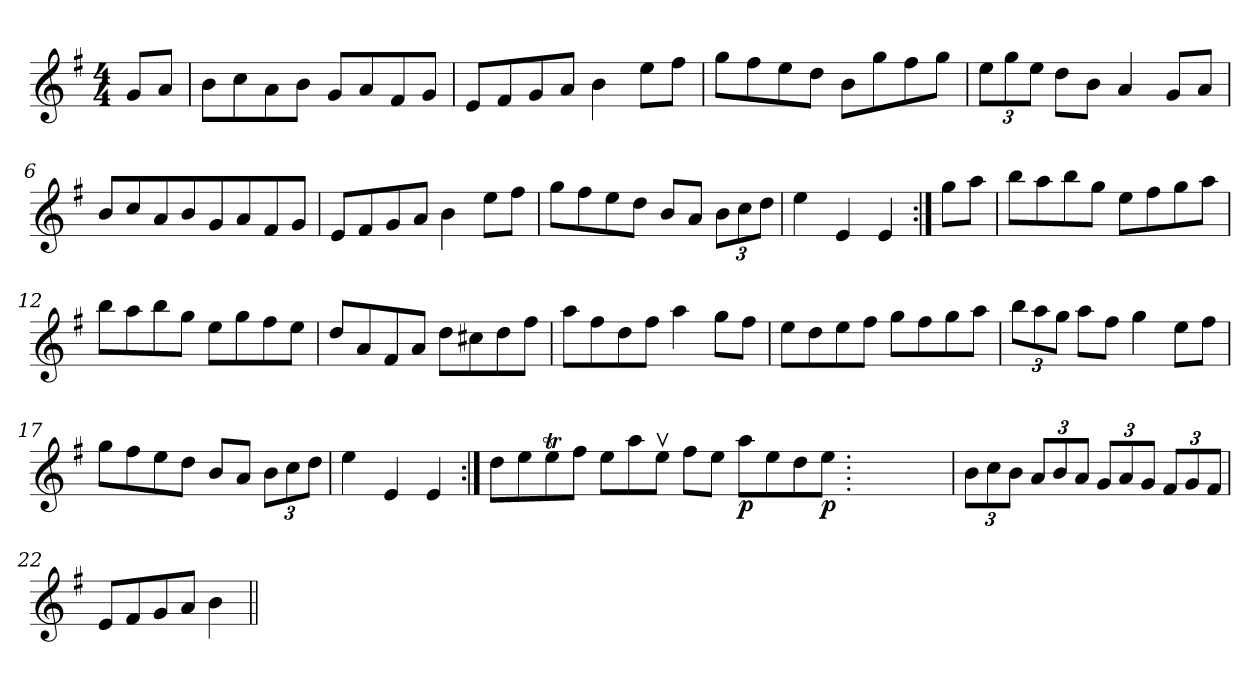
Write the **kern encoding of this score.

**kern	**dynam
*part1	*part1
*staff1	*staff1
*clefG2	*
*k[f#]	*
*G:	*
*M4/4	*
=1	=1
8g/L	.
8a/J	.
=2	=2
8b\L	.
8cc\	.
8a\	.
8b\J	.
8g/L	.
8a/	.
8f#/	.
8g/J	.
=3	=3
8e/L	.
8f#/	.
8g/	.
8a/J	.
4b\	.
8ee\L	.
8ff#\J	.
=4	=4
8gg\L	.
8ff#\	.
8ee\	.
8dd\J	.
8b\L	.
8gg\	.
8ff#\	.
8gg\J	.
=5	=5
*Xbrackettup	*
12ee\L	.
12gg\	.
12ee\J	.
8dd\L	.
8b\J	.
4a/	.
8g/L	.
8a/J	.
=6	=6
8b/L	.
8cc/	.
8a/	.
8b/	.
8g/	.
8a/	.
8f#/	.
8g/J	.
!!LO:LB:g=z
=7	=7
8e/L	.
8f#/	.
8g/	.
8a/J	.
4b\	.
8ee\L	.
8ff#\J	.
=8	=8
8gg\L	.
8ff#\	.
8ee\	.
8dd\J	.
8b/L	.
8a/J	.
12b\L	.
12cc\	.
12dd\J	.
=9	=9
4ee\	.
4e/	.
4e/	.
=10:|!	=10:|!
8gg\L	.
8aa\J	.
=11	=11
8bb\L	.
8aa\	.
8bb\	.
8gg\J	.
8ee\L	.
8ff#\	.
8gg\	.
8aa\J	.
=12	=12
8bb\L	.
8aa\	.
8bb\	.
8gg\J	.
8ee\L	.
8gg\	.
8ff#\	.
8ee\J	.
!!LO:LB:g=z
=13	=13
8dd/L	.
8a/	.
8f#/	.
8a/J	.
8dd\L	.
8cc#X\	.
8dd\	.
8ff#\J	.
=14	=14
8aa\L	.
8ff#\	.
8dd\	.
8ff#\J	.
4aa\	.
8gg\L	.
8ff#\J	.
=15	=15
8ee\L	.
8dd\	.
8ee\	.
8ff#\J	.
8gg\L	.
8ff#\	.
8gg\	.
8aa\J	.
=16	=16
12bb\L	.
12aa\	.
12gg\J	.
8aa\L	.
8ff#\J	.
4gg\	.
8ee\L	.
8ff#\J	.
=17	=17
8gg\L	.
8ff#\	.
8ee\	.
8dd\J	.
8b/L	.
8a/J	.
12b\L	.
12cc\	.
12dd\J	.
=18	=18
4ee\	.
4e/	.
4e/	.
!!LO:LB:g=z
=19:|!	=19:|!
8dd\L	.
8ee\	.
8eeT\	.
8ff#\J	.
8ee\L	.
8aa\	.
8eev\J	.
8ff#\L	.
8ee\J	.
!	!LO:DY:b
8aa\L	p
8ee\	.
8dd\	.
!	!LO:DY:b
8ee\J	p
=20.	=20.
1ryy	.
=21	=21
12b\L	.
12cc\	.
12b\J	.
12a/L	.
12b/	.
12a/J	.
12g/L	.
12a/	.
12g/J	.
12f#/L	.
12g/	.
12f#/J	.
=22	=22
8e/L	.
8f#/	.
8g/	.
8a/J	.
4b\	.
=||	=||
*-	*-
